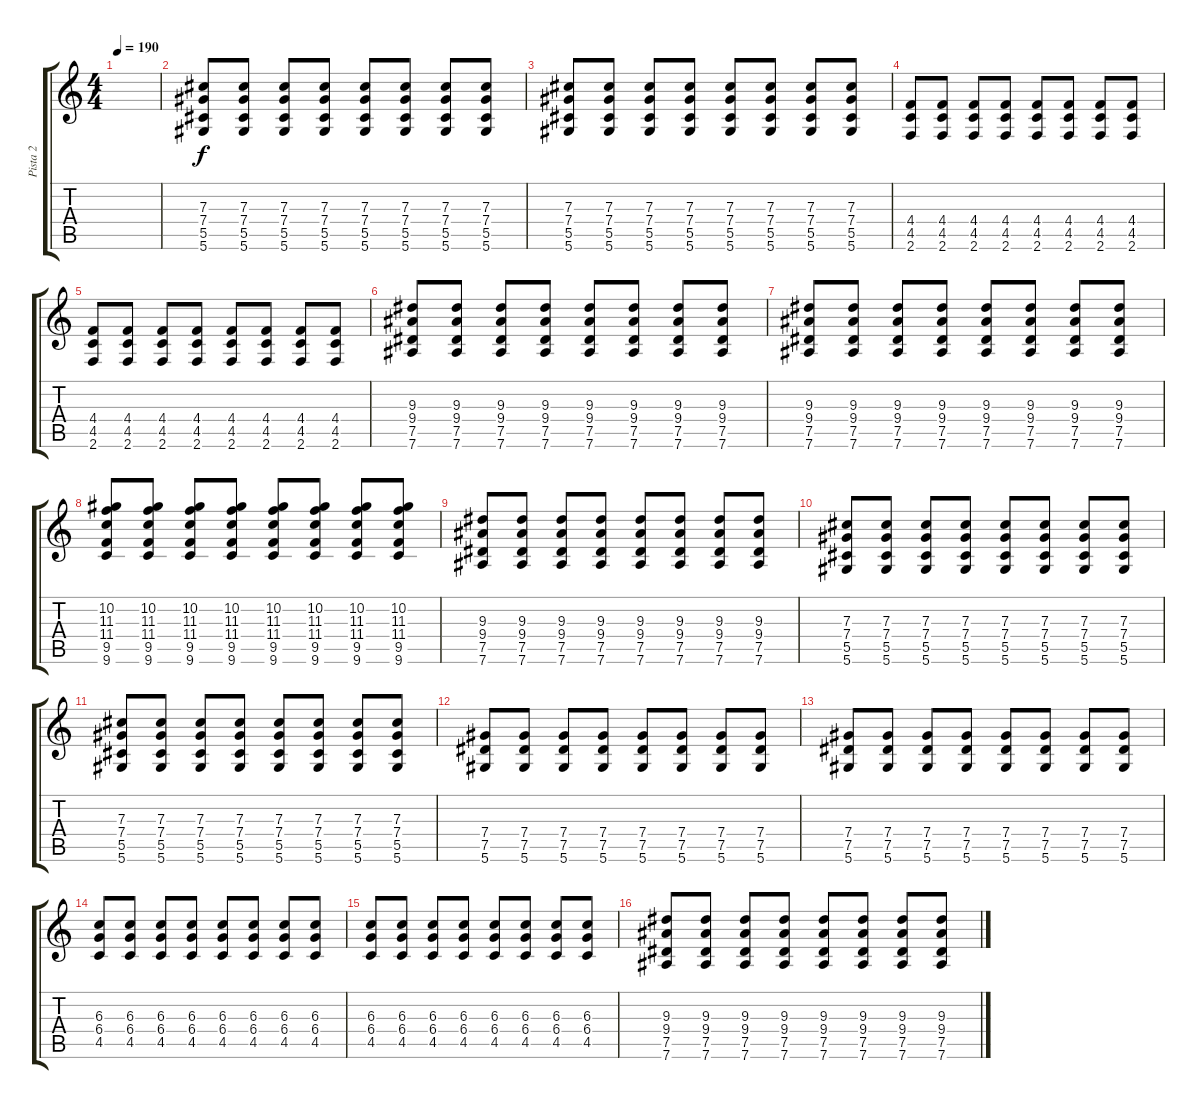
\track ("Pista 2" "Pista 2") {instrument overdrivenguitar}
\staff {score tabs}
\tuning (Eb4 Bb3 Gb3 Db3 Ab2 Eb2) {hide}
\ts (4 4)
\tempo 190
\clef g2
\ks c
|
(7.3 7.4 5.5 5.6).8 (7.3 7.4 5.5 5.6).8 (7.3 7.4 5.5 5.6).8 (7.3 7.4 5.5 5.6).8 (7.3 7.4 5.5 5.6).8 (7.3 7.4 5.5 5.6).8 (7.3 7.4 5.5 5.6).8 (7.3 7.4 5.5 5.6).8 |
(7.3 7.4 5.5 5.6).8 (7.3 7.4 5.5 5.6).8 (7.3 7.4 5.5 5.6).8 (7.3 7.4 5.5 5.6).8 (7.3 7.4 5.5 5.6).8 (7.3 7.4 5.5 5.6).8 (7.3 7.4 5.5 5.6).8 (7.3 7.4 5.5 5.6).8 |
(4.4 4.5 2.6).8 (4.4 4.5 2.6).8 (4.4 4.5 2.6).8 (4.4 4.5 2.6).8 (4.4 4.5 2.6).8 (4.4 4.5 2.6).8 (4.4 4.5 2.6).8 (4.4 4.5 2.6).8 |
(4.4 4.5 2.6).8 (4.4 4.5 2.6).8 (4.4 4.5 2.6).8 (4.4 4.5 2.6).8 (4.4 4.5 2.6).8 (4.4 4.5 2.6).8 (4.4 4.5 2.6).8 (4.4 4.5 2.6).8 |
(9.3 9.4 7.5 7.6).8 (9.3 9.4 7.5 7.6).8 (9.3 9.4 7.5 7.6).8 (9.3 9.4 7.5 7.6).8 (9.3 9.4 7.5 7.6).8 (9.3 9.4 7.5 7.6).8 (9.3 9.4 7.5 7.6).8 (9.3 9.4 7.5 7.6).8 |
(9.3 9.4 7.5 7.6).8 (9.3 9.4 7.5 7.6).8 (9.3 9.4 7.5 7.6).8 (9.3 9.4 7.5 7.6).8 (9.3 9.4 7.5 7.6).8 (9.3 9.4 7.5 7.6).8 (9.3 9.4 7.5 7.6).8 (9.3 9.4 7.5 7.6).8 |
(10.2 11.3 11.4 9.5 9.6).8 (10.2 11.3 11.4 9.5 9.6).8 (10.2 11.3 11.4 9.5 9.6).8 (10.2 11.3 11.4 9.5 9.6).8 (10.2 11.3 11.4 9.5 9.6).8 (10.2 11.3 11.4 9.5 9.6).8 (10.2 11.3 11.4 9.5 9.6).8 (10.2 11.3 11.4 9.5 9.6).8 |
(9.3 9.4 7.5 7.6).8 (9.3 9.4 7.5 7.6).8 (9.3 9.4 7.5 7.6).8 (9.3 9.4 7.5 7.6).8 (9.3 9.4 7.5 7.6).8 (9.3 9.4 7.5 7.6).8 (9.3 9.4 7.5 7.6).8 (9.3 9.4 7.5 7.6).8 |
(7.3 7.4 5.5 5.6).8 (7.3 7.4 5.5 5.6).8 (7.3 7.4 5.5 5.6).8 (7.3 7.4 5.5 5.6).8 (7.3 7.4 5.5 5.6).8 (7.3 7.4 5.5 5.6).8 (7.3 7.4 5.5 5.6).8 (7.3 7.4 5.5 5.6).8 |
(7.3 7.4 5.5 5.6).8 (7.3 7.4 5.5 5.6).8 (7.3 7.4 5.5 5.6).8 (7.3 7.4 5.5 5.6).8 (7.3 7.4 5.5 5.6).8 (7.3 7.4 5.5 5.6).8 (7.3 7.4 5.5 5.6).8 (7.3 7.4 5.5 5.6).8 |
(7.4 7.5 5.6).8 (7.4 7.5 5.6).8 (7.4 7.5 5.6).8 (7.4 7.5 5.6).8 (7.4 7.5 5.6).8 (7.4 7.5 5.6).8 (7.4 7.5 5.6).8 (7.4 7.5 5.6).8 |
(7.4 7.5 5.6).8 (7.4 7.5 5.6).8 (7.4 7.5 5.6).8 (7.4 7.5 5.6).8 (7.4 7.5 5.6).8 (7.4 7.5 5.6).8 (7.4 7.5 5.6).8 (7.4 7.5 5.6).8 |
(6.3 6.4 4.5).8 (6.3 6.4 4.5).8 (6.3 6.4 4.5).8 (6.3 6.4 4.5).8 (6.3 6.4 4.5).8 (6.3 6.4 4.5).8 (6.3 6.4 4.5).8 (6.3 6.4 4.5).8 |
(6.3 6.4 4.5).8 (6.3 6.4 4.5).8 (6.3 6.4 4.5).8 (6.3 6.4 4.5).8 (6.3 6.4 4.5).8 (6.3 6.4 4.5).8 (6.3 6.4 4.5).8 (6.3 6.4 4.5).8 |
(9.3 9.4 7.5 7.6).8 (9.3 9.4 7.5 7.6).8 (9.3 9.4 7.5 7.6).8 (9.3 9.4 7.5 7.6).8 (9.3 9.4 7.5 7.6).8 (9.3 9.4 7.5 7.6).8 (9.3 9.4 7.5 7.6).8 (9.3 9.4 7.5 7.6).8
